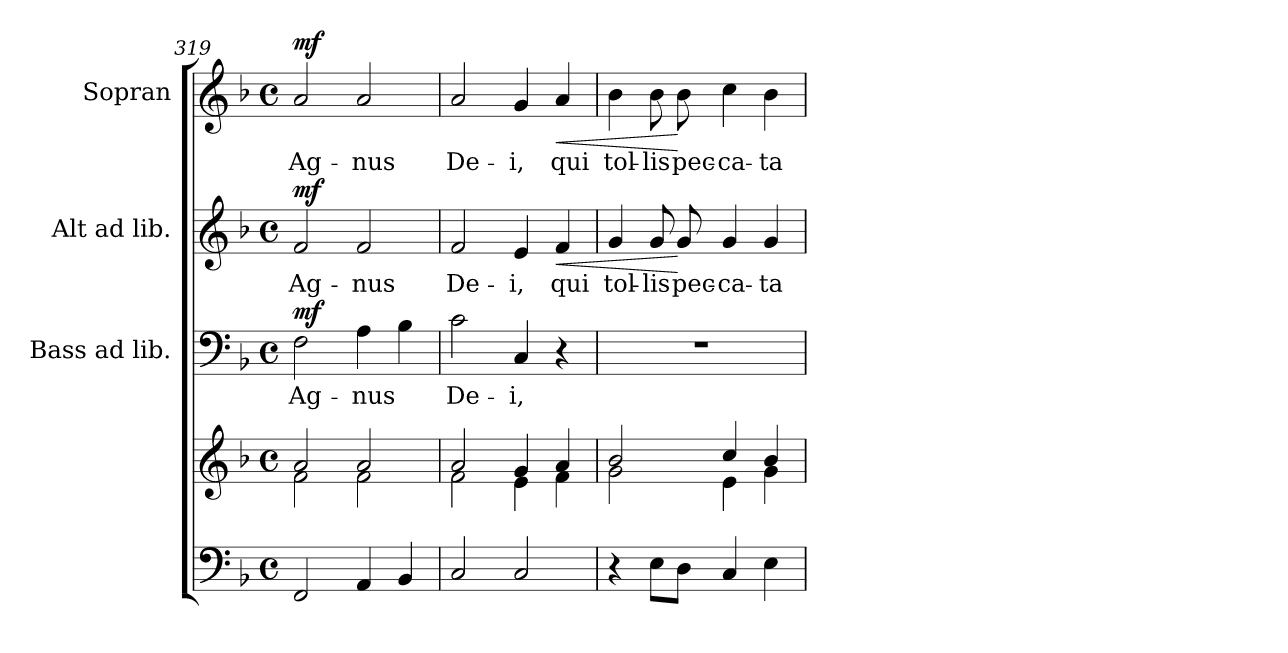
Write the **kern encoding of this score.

**kern	**kern	**kern	**text	**dynam	**kern	**text	**dynam	**kern	**text	**dynam
*part4	*part4	*part3	*part3	*part3	*part2	*part2	*part2	*part1	*part1	*part1
*staff5	*staff4	*staff3	*staff3	*staff3	*staff2	*staff2	*staff2	*staff1	*staff1	*staff1
*	*	*I"Bass ad lib.	*	*	*I"Alt ad lib.	*	*	*I"Sopran	*	*
*	*	*I'B.	*	*	*I'A.	*	*	*I'S.	*	*
*clefF4	*clefG2	*clefF4	*	*	*clefG2	*	*	*clefG2	*	*
*k[b-]	*k[b-]	*k[b-]	*	*	*k[b-]	*	*	*k[b-]	*	*
*F:	*F:	*F:	*	*	*F:	*	*	*F:	*	*
*M4/4	*M4/4	*M4/4	*	*	*M4/4	*	*	*M4/4	*	*
*met(c)	*met(c)	*met(c)	*	*	*met(c)	*	*	*met(c)	*	*
=319	=319	=319	=319	=319	=319	=319	=319	=319	=319	=319
*	*^	*	*	*	*	*	*	*	*	*
!	!	!	!	!LO:LY:b	!LO:DY:a	!	!LO:LY:b	!LO:DY:a	!	!LO:LY:b	!LO:DY:a
2FF/	2a/	2f\	2F\	Ag-	mf	2f/	Ag-	mf	2a/	Ag-	mf
!	!	!	!	!LO:LY:b	!	!	!LO:LY:b	!	!	!LO:LY:b	!
4AA/	2a/	2f\	4A\	-nus	.	2f/	-nus	.	2a/	-nus	.
4BB-/	.	.	4B-\	.	.	.	.	.	.	.	.
=320	=320	=320	=320	=320	=320	=320	=320	=320	=320	=320	=320
!	!	!	!	!LO:LY:b	!	!	!LO:LY:b	!	!	!LO:LY:b	!
2C/	2a/	2f\	2c\	De-	.	2f/	De-	.	2a/	De-	.
!	!	!	!	!LO:LY:b	!	!	!LO:LY:b	!	!	!LO:LY:b	!
2C/	4g/	4e\	4C/	-i,	.	4e/	-i,	.	4g/	-i,	.
!	!	!	!	!	!	!	!LO:LY:b	!LO:HP:b	!	!LO:LY:b	!LO:HP:b
.	4a/	4f\	4r	.	.	4f/	qui	<	4a/	qui	<
=321	=321	=321	=321	=321	=321	=321	=321	=321	=321	=321	=321
!	!	!	!	!	!	!	!LO:LY:b	!	!	!LO:LY:b	!
4r	2b-/	2g\	1r	.	.	4g/	tol-	.	4b-\	tol-	.
!	!	!	!	!	!	!	!LO:LY:b	!	!	!LO:LY:b	!
8E\L	.	.	.	.	.	8g/	-lis	.	8b-\	-lis	.
!	!	!	!	!	!	!	!LO:LY:b	!	!	!LO:LY:b	!
8D\J	.	.	.	.	.	8g/	pec-	[	8b-\	pec-	[
!	!	!	!	!	!	!	!LO:LY:b	!	!	!LO:LY:b	!
4C/	4cc/	4e\	.	.	.	4g/	-ca-	.	4cc\	-ca-	.
!	!	!	!	!	!	!	!LO:LY:b	!	!	!LO:LY:b	!
4E\	4b-/	4g\	.	.	.	4g/	-ta	.	4b-\	-ta	.
*	*v	*v	*	*	*	*	*	*	*	*	*
=	=	=	=	=	=	=	=	=	=	=
*-	*-	*-	*-	*-	*-	*-	*-	*-	*-	*-
